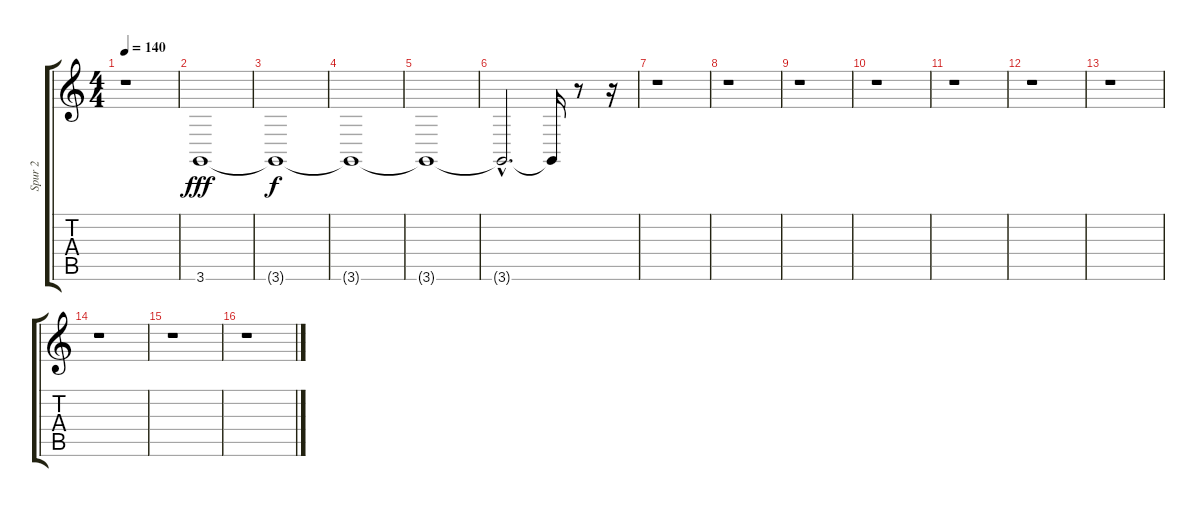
\track ("Spur 2" "Spur 2") {instrument pad1newage}
\staff {score tabs}
\tuning (E4 B3 G3 D3 A2 E2) {hide}
\ts (4 4)
\tempo 140
\clef g2
\ks c
r.1{dy fff instrument pad1newage} |
3.6.1 |
3.6{t}.1{dy f} |
3.6{t}.1 |
3.6{t}.1 |
3.6{hac t}.2{d} 3.6{t}.16 r.8 r.16 |
r.1 |
r.1 |
r.1 |
r.1 |
r.1 |
r.1 |
r.1 |
r.1 |
r.1 |
r.1
